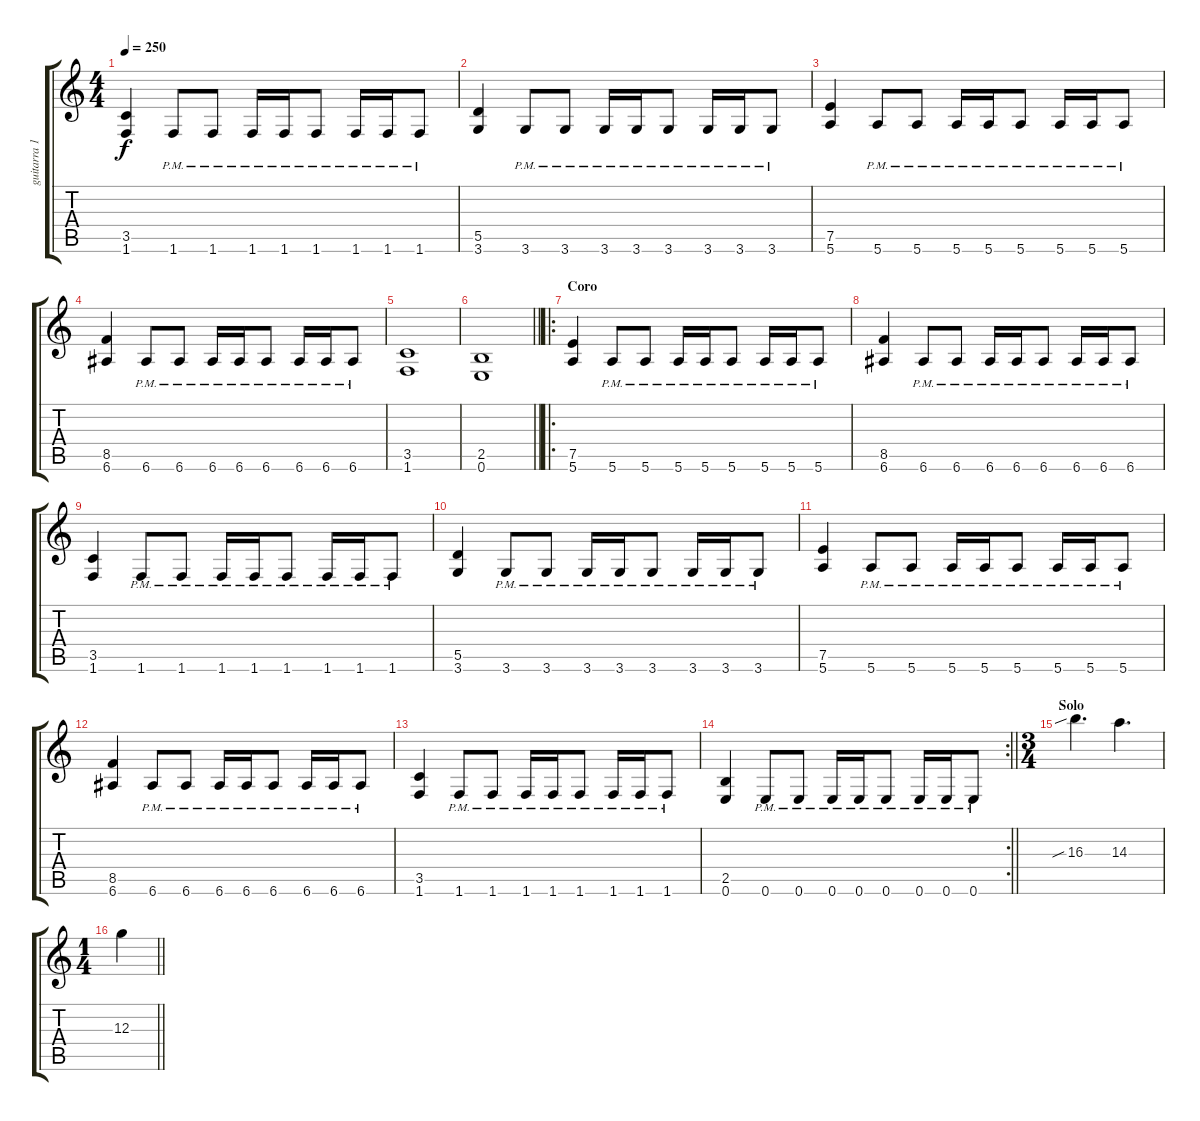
\track ("guitarra 1" "guitarra 1") {instrument overdrivenguitar}
\staff {score tabs}
\tuning (E4 B3 G3 D3 A2 E2) {hide}
\ts (4 4)
\tempo 250
\clef g2
\ks c
(3.5 1.6).4{dy f} 1.6{pm}.8 1.6{pm}.8 1.6{pm}.16 1.6{pm}.16 1.6{pm}.8 1.6{pm}.16 1.6{pm}.16 1.6{pm}.8 |
(5.5 3.6).4 3.6{pm}.8 3.6{pm}.8 3.6{pm}.16 3.6{pm}.16 3.6{pm}.8 3.6{pm}.16 3.6{pm}.16 3.6{pm}.8 |
(7.5 5.6).4 5.6{pm}.8 5.6{pm}.8 5.6{pm}.16 5.6{pm}.16 5.6{pm}.8 5.6{pm}.16 5.6{pm}.16 5.6{pm}.8 |
(8.5 6.6).4 6.6{pm}.8 6.6{pm}.8 6.6{pm}.16 6.6{pm}.16 6.6{pm}.8 6.6{pm}.16 6.6{pm}.16 6.6{pm}.8 |
(3.5 1.6).1 |
\barLineRight lightlight
(2.5 0.6).1 |
\ro
\section ("" "Coro")
(7.5 5.6).4 5.6{pm}.8 5.6{pm}.8 5.6{pm}.16 5.6{pm}.16 5.6{pm}.8 5.6{pm}.16 5.6{pm}.16 5.6{pm}.8 |
(8.5 6.6).4 6.6{pm}.8 6.6{pm}.8 6.6{pm}.16 6.6{pm}.16 6.6{pm}.8 6.6{pm}.16 6.6{pm}.16 6.6{pm}.8 |
(3.5 1.6).4 1.6{pm}.8 1.6{pm}.8 1.6{pm}.16 1.6{pm}.16 1.6{pm}.8 1.6{pm}.16 1.6{pm}.16 1.6{pm}.8 |
(5.5 3.6).4 3.6{pm}.8 3.6{pm}.8 3.6{pm}.16 3.6{pm}.16 3.6{pm}.8 3.6{pm}.16 3.6{pm}.16 3.6{pm}.8 |
(7.5 5.6).4 5.6{pm}.8 5.6{pm}.8 5.6{pm}.16 5.6{pm}.16 5.6{pm}.8 5.6{pm}.16 5.6{pm}.16 5.6{pm}.8 |
(8.5 6.6).4 6.6{pm}.8 6.6{pm}.8 6.6{pm}.16 6.6{pm}.16 6.6{pm}.8 6.6{pm}.16 6.6{pm}.16 6.6{pm}.8 |
(3.5 1.6).4 1.6{pm}.8 1.6{pm}.8 1.6{pm}.16 1.6{pm}.16 1.6{pm}.8 1.6{pm}.16 1.6{pm}.16 1.6{pm}.8 |
\rc 2
\barLineRight lightlight
(2.5 0.6).4 0.6{pm}.8 0.6{pm}.8 0.6{pm}.16 0.6{pm}.16 0.6{pm}.8 0.6{pm}.16 0.6{pm}.16 0.6{pm}.8 |
\ts (3 4)
\section ("" "Solo")
16.3{sib}.4{d} 14.3.4{d} |
\ts (1 4)
\barLineRight lightlight
12.3.4
